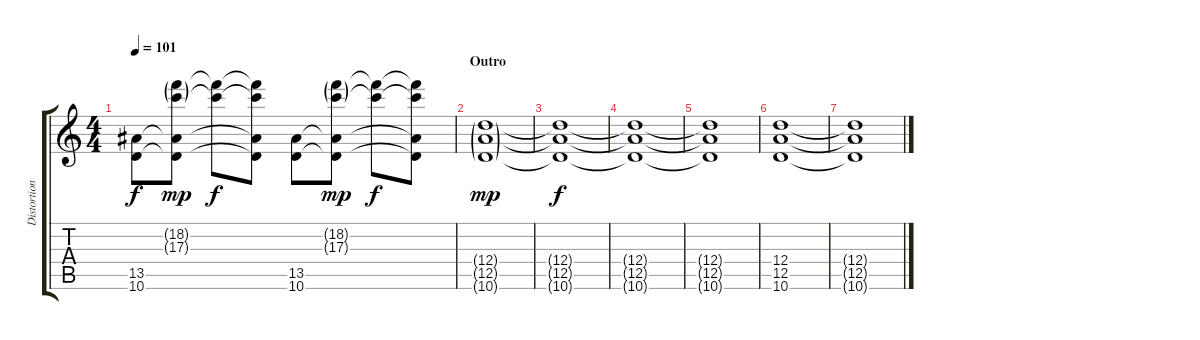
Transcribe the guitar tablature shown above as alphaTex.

\track ("Distortion Guitar" "Distortion") {instrument distortionguitar}
\staff {score tabs}
\tuning (E4 B3 G3 D3 A2 E2) {hide}
\ts (4 4)
\tempo 101
\clef g2
\ks c
(13.5 10.6).8{dy f} (18.2{g} 17.3{g} 13.5{t} 10.6{t}).8{dy mp} (18.2{t} 17.3{t}).8{dy f} (18.2{t} 17.3{t} 13.5{t} 10.6{t}).8 (13.5 10.6).8 (18.2{g} 17.3{g} 13.5{t} 10.6{t}).8{dy mp} (18.2{t} 17.3{t}).8{dy f} (18.2{t} 17.3{t} 13.5{t} 10.6{t}).8 |
\section ("" "Outro")
(12.4{g} 12.5{g} 10.6{g}).1{dy mp} |
(12.4{t} 12.5{t} 10.6{t}).1{dy f} |
(12.4{t} 12.5{t} 10.6{t}).1 |
(12.4{t} 12.5{t} 10.6{t}).1 |
(12.4 12.5 10.6).1 |
(12.4{t} 12.5{t} 10.6{t}).1
